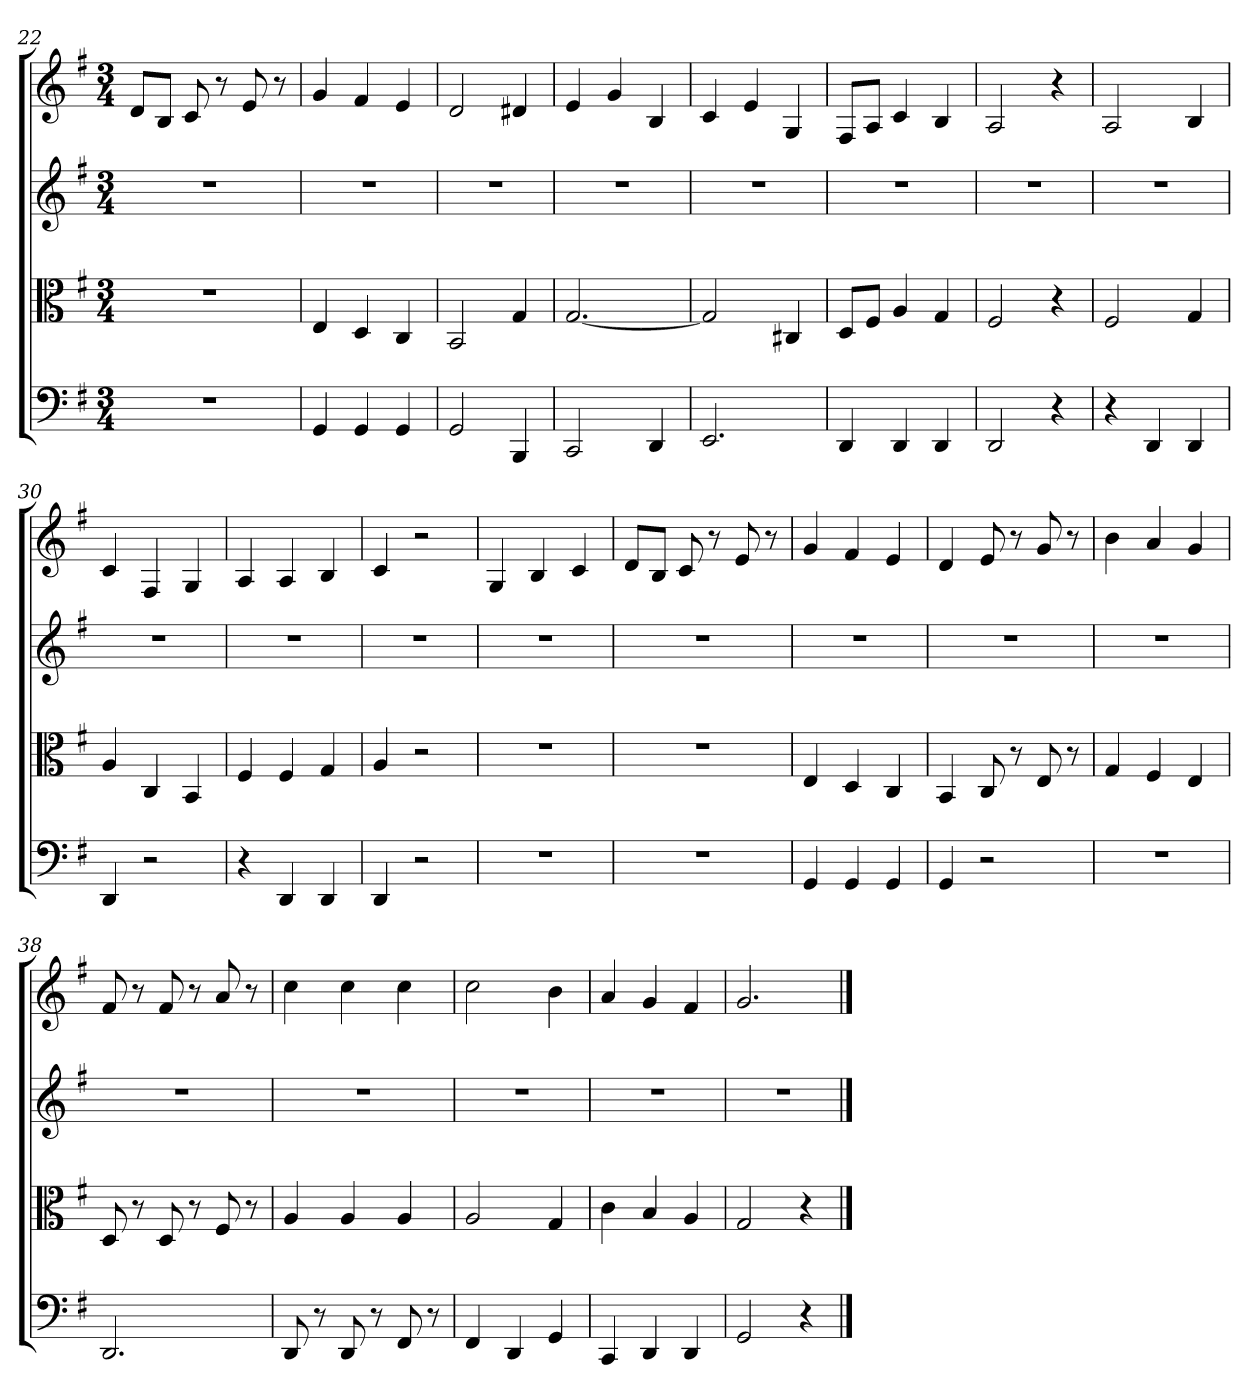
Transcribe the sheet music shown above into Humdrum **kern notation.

**kern	**kern	**kern	**kern
*part4	*part3	*part2	*part1
*staff4	*staff3	*staff2	*staff1
*clefF4	*clefC3	*clefG2	*clefG2
*k[f#]	*k[f#]	*k[f#]	*k[f#]
*G:	*G:	*G:	*G:
*M3/4	*M3/4	*M3/4	*M3/4
=22	=22	=22	=22
2.r	2.r	2.r	8d/L
.	.	.	8B/J
.	.	.	8c
.	.	.	8r
.	.	.	8e
.	.	.	8r
=23	=23	=23	=23
4GG	4E	2.r	4g
4GG	4D	.	4f#
4GG	4C	.	4e
=24	=24	=24	=24
2GG	2BB	2.r	2d
4BBB	4G	.	4d#X
=25	=25	=25	=25
2CC	[2.G	2.r	4e
.	.	.	4g
4DD	.	.	4B
=26	=26	=26	=26
2.EE	2G]	2.r	4c
.	.	.	4e
.	4C#X	.	4G
=27	=27	=27	=27
4DD	8D/L	2.r	8F#/L
.	8F#/J	.	8A/J
4DD	4A	.	4c
4DD	4G	.	4B
=28	=28	=28	=28
2DD	2F#	2.r	2A
4r	4r	.	4r
=29	=29	=29	=29
4r	2F#	2.r	2A
4DD	.	.	.
4DD	4G	.	4B
=30	=30	=30	=30
4DD	4A	2.r	4c
2r	4C	.	4F#
.	4BB	.	4G
=31	=31	=31	=31
4r	4F#	2.r	4A
4DD	4F#	.	4A
4DD	4G	.	4B
=32	=32	=32	=32
4DD	4A	2.r	4c
2r	2r	.	2r
=33	=33	=33	=33
2.r	2.r	2.r	4G
.	.	.	4B
.	.	.	4c
=34	=34	=34	=34
2.r	2.r	2.r	8d/L
.	.	.	8B/J
.	.	.	8c
.	.	.	8r
.	.	.	8e
.	.	.	8r
=35	=35	=35	=35
4GG	4E	2.r	4g
4GG	4D	.	4f#
4GG	4C	.	4e
=36	=36	=36	=36
4GG	4BB	2.r	4d
2r	8C	.	8e
.	8r	.	8r
.	8E	.	8g
.	8r	.	8r
=37	=37	=37	=37
2.r	4G	2.r	4b
.	4F#	.	4a
.	4E	.	4g
=38	=38	=38	=38
2.DD	8D	2.r	8f#
.	8r	.	8r
.	8D	.	8f#
.	8r	.	8r
.	8F#	.	8a
.	8r	.	8r
=39	=39	=39	=39
8DD	4A	2.r	4cc
8r	.	.	.
8DD	4A	.	4cc
8r	.	.	.
8FF#	4A	.	4cc
8r	.	.	.
=40	=40	=40	=40
4FF#	2A	2.r	2cc
4DD	.	.	.
4GG	4G	.	4b
=41	=41	=41	=41
4CC	4c	2.r	4a
4DD	4B	.	4g
4DD	4A	.	4f#
=42	=42	=42	=42
2GG	2G	2.r	2.g
4r	4r	.	.
==	==	==	==
*-	*-	*-	*-
